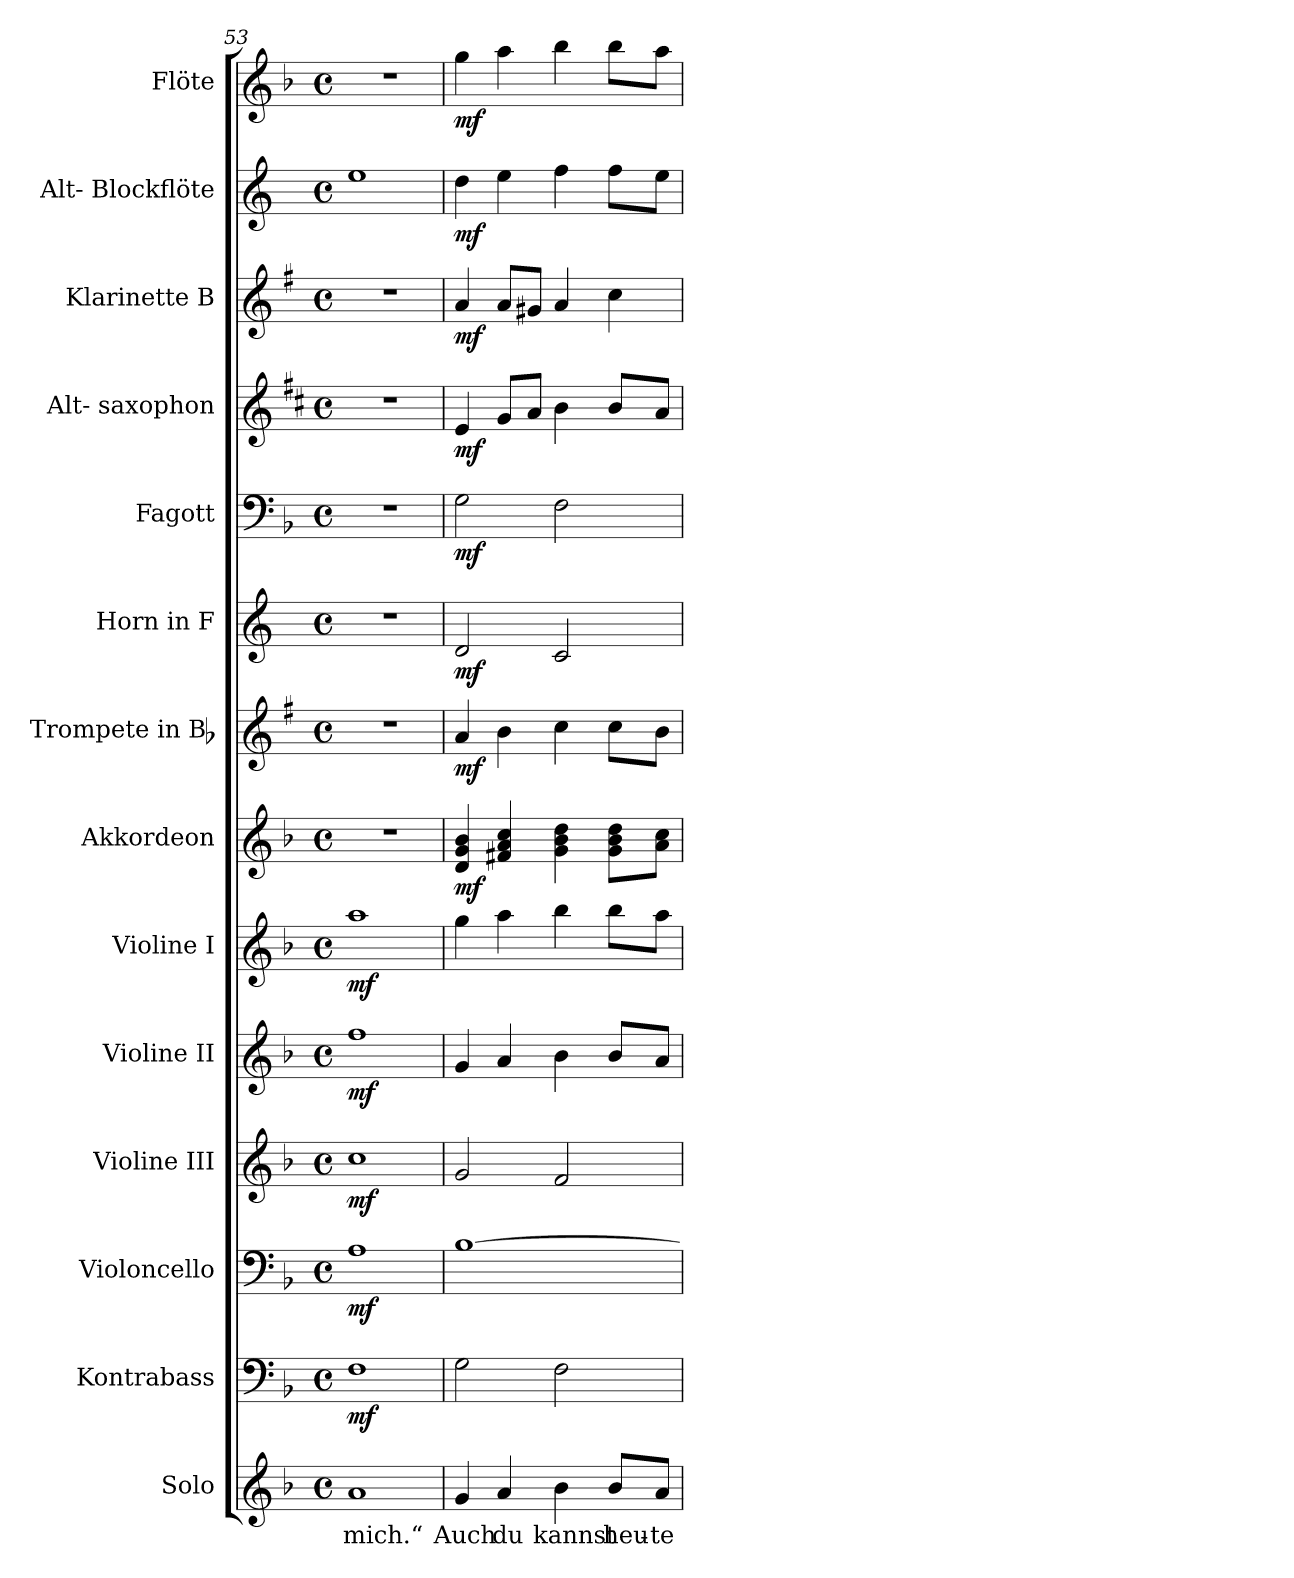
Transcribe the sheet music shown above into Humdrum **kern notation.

**kern	**text	**kern	**dynam	**kern	**dynam	**kern	**dynam	**kern	**dynam	**kern	**dynam	**kern	**dynam	**kern	**dynam	**kern	**dynam	**kern	**dynam	**kern	**dynam	**kern	**dynam	**kern	**dynam	**kern	**dynam
*part14	*part14	*part13	*part13	*part12	*part12	*part11	*part11	*part10	*part10	*part9	*part9	*part8	*part8	*part7	*part7	*part6	*part6	*part5	*part5	*part4	*part4	*part3	*part3	*part2	*part2	*part1	*part1
*staff14	*staff14	*staff13	*staff13	*staff12	*staff12	*staff11	*staff11	*staff10	*staff10	*staff9	*staff9	*staff8	*staff8	*staff7	*staff7	*staff6	*staff6	*staff5	*staff5	*staff4	*staff4	*staff3	*staff3	*staff2	*staff2	*staff1	*staff1
*I"Solo	*	*I"Kontrabass	*	*I"Violoncello	*	*I"Violine III	*	*I"Violine II	*	*I"Violine I	*	*I"Akkordeon	*	*I"Trompete in Bb	*	*I"Horn in F	*	*I"Fagott	*	*I"Alt- saxophon	*	*I"Klarinette B	*	*I"Alt- Blockflöte	*	*I"Flöte	*
*I'Solo	*	*I'Kb.	*	*I'Vc.	*	*I'Vln. III	*	*I'Vln. II	*	*I'Vln. I	*	*I'Akk.	*	*I'Tpt.	*	*I'Hn.	*	*I'Fgt.	*	*I'ASax.	*	*I'Kl.	*	*I'ABfl.	*	*I'Fl.	*
*clefG2	*	*clefF4	*	*clefF4	*	*clefG2	*	*clefG2	*	*clefG2	*	*clefG2	*	*clefG2	*	*clefG2	*	*clefF4	*	*clefG2	*	*clefG2	*	*clefG2	*	*clefG2	*
*	*	*ITrd7c12	*	*	*	*	*	*	*	*	*	*	*	*ITrd1c2	*	*ITrd4c7	*	*	*	*ITrd5c9	*	*ITrd1c2	*	*ITrd-3c-5	*	*	*
*k[b-]	*	*k[b-]	*	*k[b-]	*	*k[b-]	*	*k[b-]	*	*k[b-]	*	*k[b-]	*	*k[b-]	*	*k[b-]	*	*k[b-]	*	*k[b-]	*	*k[b-]	*	*k[b-]	*	*k[b-]	*
*d:	*	*d:	*	*d:	*	*d:	*	*d:	*	*d:	*	*d:	*	*d:	*	*d:	*	*d:	*	*d:	*	*d:	*	*d:	*	*d:	*
*M4/4	*	*M4/4	*	*M4/4	*	*M4/4	*	*M4/4	*	*M4/4	*	*M4/4	*	*M4/4	*	*M4/4	*	*M4/4	*	*M4/4	*	*M4/4	*	*M4/4	*	*M4/4	*
*met(c)	*	*met(c)	*	*met(c)	*	*met(c)	*	*met(c)	*	*met(c)	*	*met(c)	*	*met(c)	*	*met(c)	*	*met(c)	*	*met(c)	*	*met(c)	*	*met(c)	*	*met(c)	*
=53	=53	=53	=53	=53	=53	=53	=53	=53	=53	=53	=53	=53	=53	=53	=53	=53	=53	=53	=53	=53	=53	=53	=53	=53	=53	=53	=53
!	!LO:LY:b:color=#000000	!	!	!	!	!	!	!	!	!	!	!	!	!	!	!	!	!	!	!	!	!	!	!	!	!	!
1ai	mich.“	1FFi	mf	1Ai	mf	1cci	mf	1ffi	mf	1aai	mf	1r	.	1r	.	1r	.	1r	.	1r	.	1r	.	1aai	.	1r	.
=54	=54	=54	=54	=54	=54	=54	=54	=54	=54	=54	=54	=54	=54	=54	=54	=54	=54	=54	=54	=54	=54	=54	=54	=54	=54	=54	=54
!	!LO:LY:b:color=#000000	!	!	!	!	!	!	!	!	!	!	!	!	!	!	!	!	!	!	!	!	!	!	!	!	!	!
4gi/	Auch	2GGi\	.	[>1B-i	.	2gi/	.	4gi/	.	4ggi\	.	4di/ 4gi 4b-i	mf	4gi/	mf	2Gi/	mf	2Gi\	mf	4Gi/	mf	4gi/	mf	4ggi\	mf	4ggi\	mf
!	!LO:LY:b:color=#000000	!	!	!	!	!	!	!	!	!	!	!	!	!	!	!	!	!	!	!	!	!	!	!	!	!	!
4ai/	du	.	.	.	.	.	.	4ai/	.	4aai\	.	4f#Xi/ 4ai 4cci	.	4ai\	.	.	.	.	.	8B-i/L	.	8gi/L	.	4aai\	.	4aai\	.
.	.	.	.	.	.	.	.	.	.	.	.	.	.	.	.	.	.	.	.	8ci/J	.	8f#Xi/J	.	.	.	.	.
!	!LO:LY:b:color=#000000	!	!	!	!	!	!	!	!	!	!	!	!	!	!	!	!	!	!	!	!	!	!	!	!	!	!
4b-i\	kannst	2FFi\	.	.	.	2fi/	.	4b-i\	.	4bb-i\	.	4gi\ 4b-i 4ddi	.	4b-i\	.	2Fi/	.	2Fi\	.	4di\	.	4gi/	.	4bb-i\	.	4bb-i\	.
!	!LO:LY:b:color=#000000	!	!	!	!	!	!	!	!	!	!	!	!	!	!	!	!	!	!	!	!	!	!	!	!	!	!
8b-i/L	heu-	.	.	.	.	.	.	8b-i/L	.	8bb-i\L	.	8gi\ 8b-i 8ddiL	.	8b-i\L	.	.	.	.	.	8di/L	.	4b-i\	.	8bb-i\L	.	8bb-i\L	.
!	!LO:LY:b:color=#000000	!	!	!	!	!	!	!	!	!	!	!	!	!	!	!	!	!	!	!	!	!	!	!	!	!	!
8ai/J	-te	.	.	.	.	.	.	8ai/J	.	8aai\J	.	8ai\ 8cciJ	.	8ai\J	.	.	.	.	.	8ci/J	.	.	.	8aai\J	.	8aai\J	.
=	=	=	=	=	=	=	=	=	=	=	=	=	=	=	=	=	=	=	=	=	=	=	=	=	=	=	=
*-	*-	*-	*-	*-	*-	*-	*-	*-	*-	*-	*-	*-	*-	*-	*-	*-	*-	*-	*-	*-	*-	*-	*-	*-	*-	*-	*-
